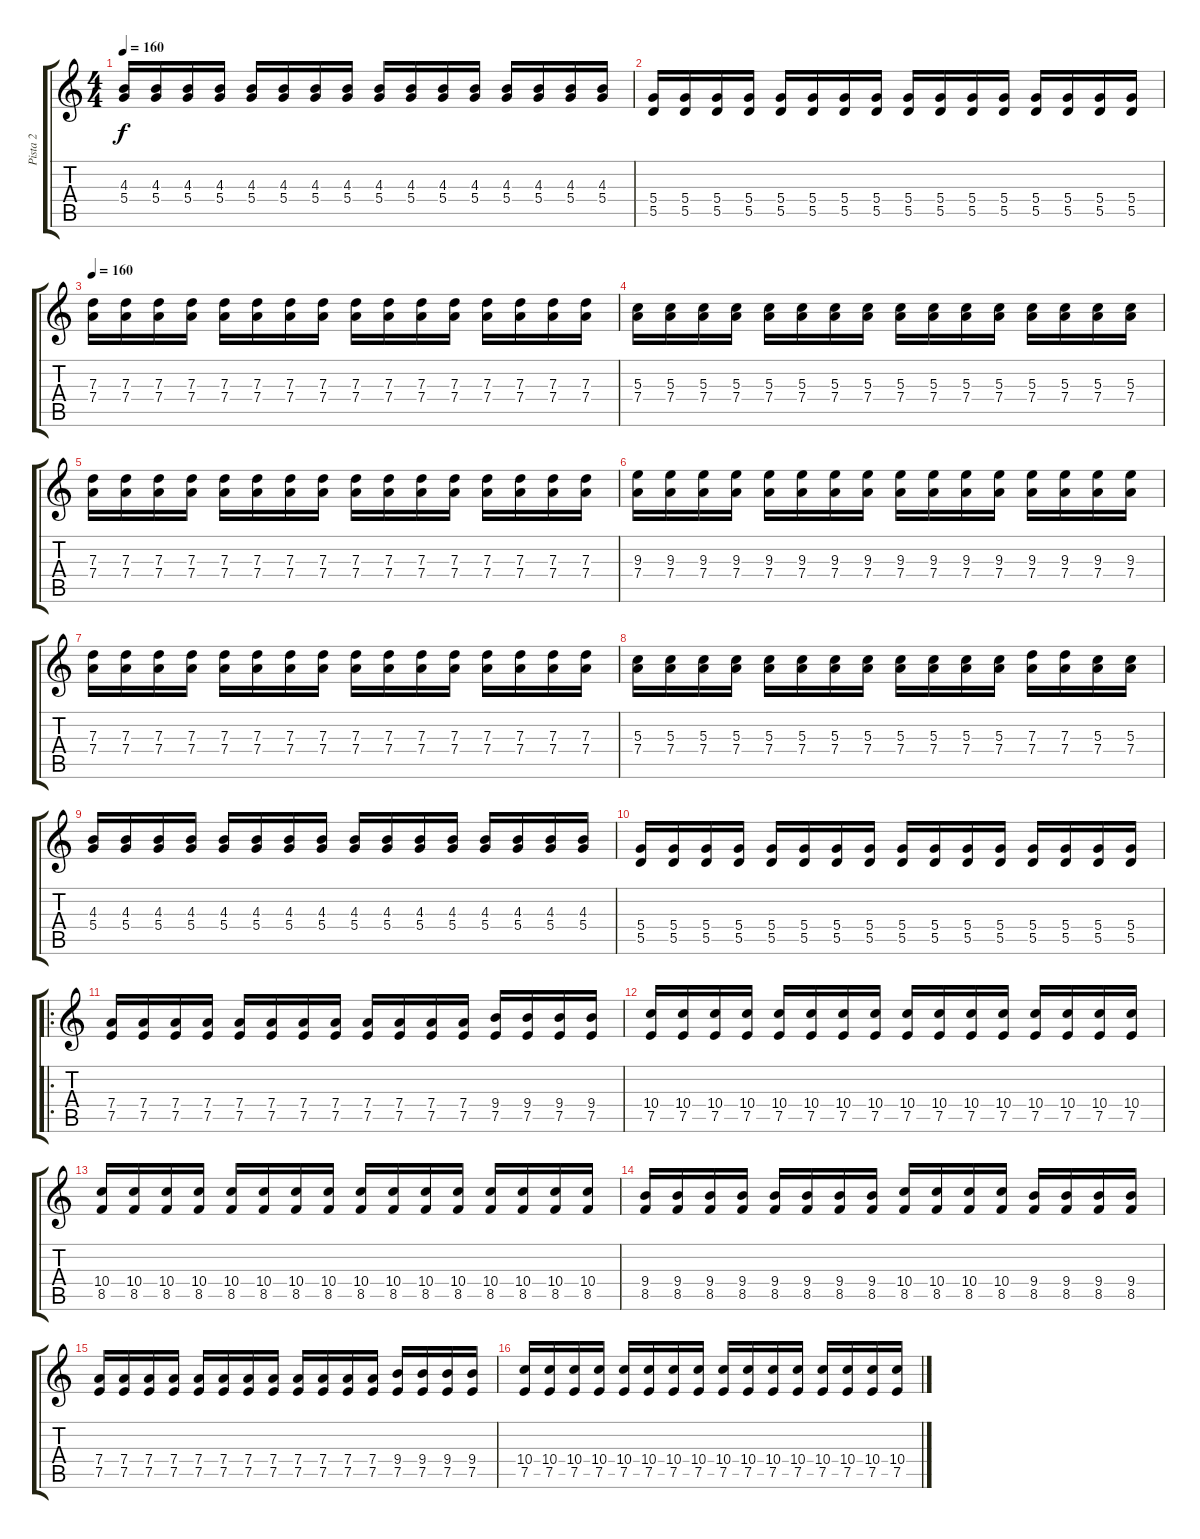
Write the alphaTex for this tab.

\track ("Pista 2" "Pista 2") {instrument distortionguitar}
\staff {score tabs}
\tuning (E4 B3 G3 D3 A2 E2) {hide}
\ts (4 4)
\tempo 160
\clef g2
\ks c
(4.3 5.4).16{dy f} (4.3 5.4).16 (4.3 5.4).16 (4.3 5.4).16 (4.3 5.4).16 (4.3 5.4).16 (4.3 5.4).16 (4.3 5.4).16 (4.3 5.4).16 (4.3 5.4).16 (4.3 5.4).16 (4.3 5.4).16 (4.3 5.4).16 (4.3 5.4).16 (4.3 5.4).16 (4.3 5.4).16 |
(5.4 5.5).16 (5.4 5.5).16 (5.4 5.5).16 (5.4 5.5).16 (5.4 5.5).16 (5.4 5.5).16 (5.4 5.5).16 (5.4 5.5).16 (5.4 5.5).16 (5.4 5.5).16 (5.4 5.5).16 (5.4 5.5).16 (5.4 5.5).16 (5.4 5.5).16 (5.4 5.5).16 (5.4 5.5).16 |
\tempo 145
\tempo 160
(7.3 7.4).16 (7.3 7.4).16 (7.3 7.4).16 (7.3 7.4).16 (7.3 7.4).16 (7.3 7.4).16 (7.3 7.4).16 (7.3 7.4).16 (7.3 7.4).16 (7.3 7.4).16 (7.3 7.4).16 (7.3 7.4).16 (7.3 7.4).16 (7.3 7.4).16 (7.3 7.4).16 (7.3 7.4).16 |
(5.3 7.4).16 (5.3 7.4).16 (5.3 7.4).16 (5.3 7.4).16 (5.3 7.4).16 (5.3 7.4).16 (5.3 7.4).16 (5.3 7.4).16 (5.3 7.4).16 (5.3 7.4).16 (5.3 7.4).16 (5.3 7.4).16 (5.3 7.4).16 (5.3 7.4).16 (5.3 7.4).16 (5.3 7.4).16 |
(7.3 7.4).16 (7.3 7.4).16 (7.3 7.4).16 (7.3 7.4).16 (7.3 7.4).16 (7.3 7.4).16 (7.3 7.4).16 (7.3 7.4).16 (7.3 7.4).16 (7.3 7.4).16 (7.3 7.4).16 (7.3 7.4).16 (7.3 7.4).16 (7.3 7.4).16 (7.3 7.4).16 (7.3 7.4).16 |
(9.3 7.4).16 (9.3 7.4).16 (9.3 7.4).16 (9.3 7.4).16 (9.3 7.4).16 (9.3 7.4).16 (9.3 7.4).16 (9.3 7.4).16 (9.3 7.4).16 (9.3 7.4).16 (9.3 7.4).16 (9.3 7.4).16 (9.3 7.4).16 (9.3 7.4).16 (9.3 7.4).16 (9.3 7.4).16 |
(7.3 7.4).16 (7.3 7.4).16 (7.3 7.4).16 (7.3 7.4).16 (7.3 7.4).16 (7.3 7.4).16 (7.3 7.4).16 (7.3 7.4).16 (7.3 7.4).16 (7.3 7.4).16 (7.3 7.4).16 (7.3 7.4).16 (7.3 7.4).16 (7.3 7.4).16 (7.3 7.4).16 (7.3 7.4).16 |
(5.3 7.4).16 (5.3 7.4).16 (5.3 7.4).16 (5.3 7.4).16 (5.3 7.4).16 (5.3 7.4).16 (5.3 7.4).16 (5.3 7.4).16 (5.3 7.4).16 (5.3 7.4).16 (5.3 7.4).16 (5.3 7.4).16 (7.3 7.4).16 (7.3 7.4).16 (5.3 7.4).16 (5.3 7.4).16 |
(4.3 5.4).16 (4.3 5.4).16 (4.3 5.4).16 (4.3 5.4).16 (4.3 5.4).16 (4.3 5.4).16 (4.3 5.4).16 (4.3 5.4).16 (4.3 5.4).16 (4.3 5.4).16 (4.3 5.4).16 (4.3 5.4).16 (4.3 5.4).16 (4.3 5.4).16 (4.3 5.4).16 (4.3 5.4).16 |
(5.4 5.5).16 (5.4 5.5).16 (5.4 5.5).16 (5.4 5.5).16 (5.4 5.5).16 (5.4 5.5).16 (5.4 5.5).16 (5.4 5.5).16 (5.4 5.5).16 (5.4 5.5).16 (5.4 5.5).16 (5.4 5.5).16 (5.4 5.5).16 (5.4 5.5).16 (5.4 5.5).16 (5.4 5.5).16 |
\ro
(7.4 7.5).16 (7.4 7.5).16 (7.4 7.5).16 (7.4 7.5).16 (7.4 7.5).16 (7.4 7.5).16 (7.4 7.5).16 (7.4 7.5).16 (7.4 7.5).16 (7.4 7.5).16 (7.4 7.5).16 (7.4 7.5).16 (9.4 7.5).16 (9.4 7.5).16 (9.4 7.5).16 (9.4 7.5).16 |
(10.4 7.5).16 (10.4 7.5).16 (10.4 7.5).16 (10.4 7.5).16 (10.4 7.5).16 (10.4 7.5).16 (10.4 7.5).16 (10.4 7.5).16 (10.4 7.5).16 (10.4 7.5).16 (10.4 7.5).16 (10.4 7.5).16 (10.4 7.5).16 (10.4 7.5).16 (10.4 7.5).16 (10.4 7.5).16 |
(10.4 8.5).16 (10.4 8.5).16 (10.4 8.5).16 (10.4 8.5).16 (10.4 8.5).16 (10.4 8.5).16 (10.4 8.5).16 (10.4 8.5).16 (10.4 8.5).16 (10.4 8.5).16 (10.4 8.5).16 (10.4 8.5).16 (10.4 8.5).16 (10.4 8.5).16 (10.4 8.5).16 (10.4 8.5).16 |
(9.4 8.5).16 (9.4 8.5).16 (9.4 8.5).16 (9.4 8.5).16 (9.4 8.5).16 (9.4 8.5).16 (9.4 8.5).16 (9.4 8.5).16 (10.4 8.5).16 (10.4 8.5).16 (10.4 8.5).16 (10.4 8.5).16 (9.4 8.5).16 (9.4 8.5).16 (9.4 8.5).16 (9.4 8.5).16 |
(7.4 7.5).16 (7.4 7.5).16 (7.4 7.5).16 (7.4 7.5).16 (7.4 7.5).16 (7.4 7.5).16 (7.4 7.5).16 (7.4 7.5).16 (7.4 7.5).16 (7.4 7.5).16 (7.4 7.5).16 (7.4 7.5).16 (9.4 7.5).16 (9.4 7.5).16 (9.4 7.5).16 (9.4 7.5).16 |
(10.4 7.5).16 (10.4 7.5).16 (10.4 7.5).16 (10.4 7.5).16 (10.4 7.5).16 (10.4 7.5).16 (10.4 7.5).16 (10.4 7.5).16 (10.4 7.5).16 (10.4 7.5).16 (10.4 7.5).16 (10.4 7.5).16 (10.4 7.5).16 (10.4 7.5).16 (10.4 7.5).16 (10.4 7.5).16
